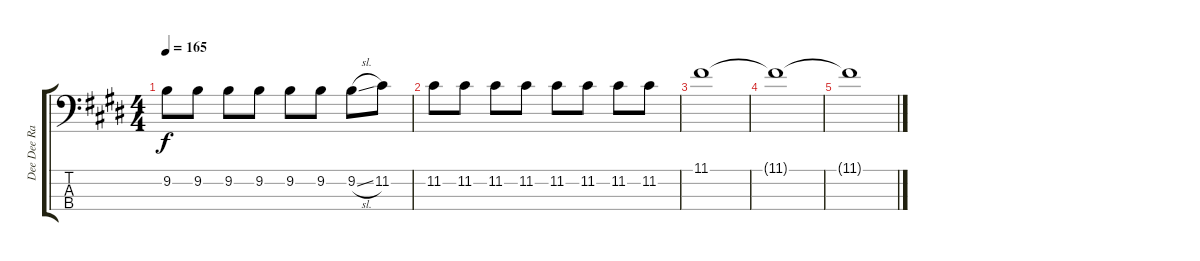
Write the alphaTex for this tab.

\track ("Dee Dee Ramone\n" "Dee Dee Ra") {instrument electricbasspick}
\staff {score tabs}
\tuning (G2 D2 A1 E1) {hide}
\ts (4 4)
\tempo 165
\clef f4
\ks e
9.2.8{dy f} 9.2.8 9.2.8 9.2.8 9.2.8 9.2.8 9.2{sl}.8 11.2.8 |
11.2.8 11.2.8 11.2.8 11.2.8 11.2.8 11.2.8 11.2.8 11.2.8 |
11.1.1 |
11.1{t}.1 |
11.1{t}.1
